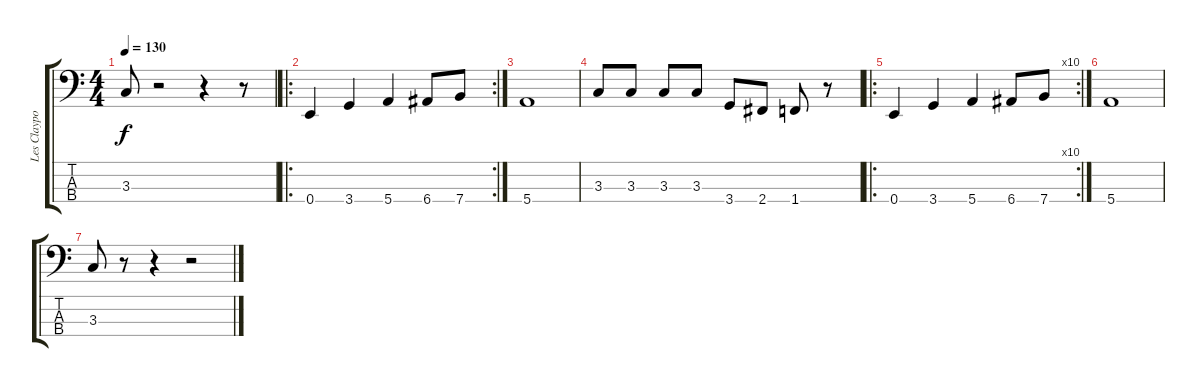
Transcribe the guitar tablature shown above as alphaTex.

\track ("Les Claypool" "Les Claypo") {instrument contrabass}
\staff {score tabs}
\tuning (G2 D2 A1 E1) {hide}
\ts (4 4)
\tempo 130
\clef f4
\ks c
3.3.8{dy f} r.2 r.4 r.8 |
\ro
\rc 2
0.4.4 3.4.4 5.4.4 6.4.8 7.4.8 |
5.4.1 |
3.3.8 3.3.8 3.3.8 3.3.8 3.4.8 2.4.8 1.4.8 r.8 |
\ro
\rc 10
0.4.4 3.4.4 5.4.4 6.4.8 7.4.8 |
5.4.1 |
3.3.8 r.8 r.4 r.2
